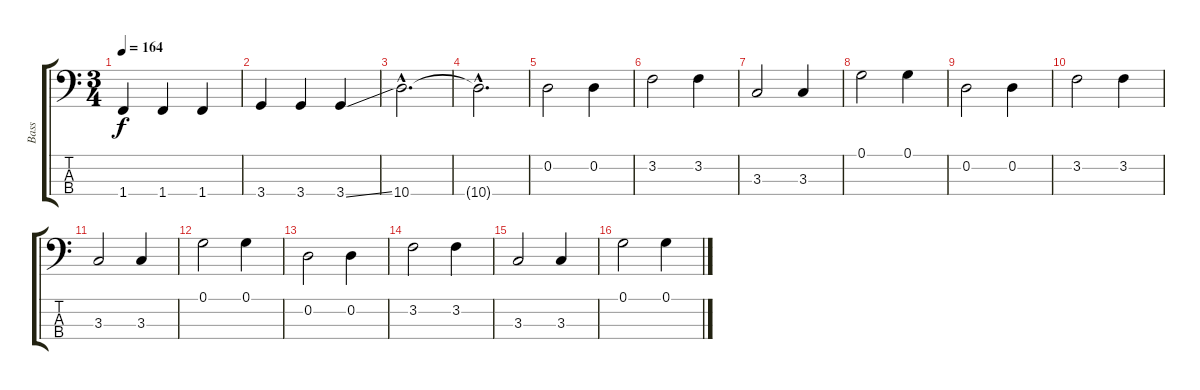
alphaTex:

\track ("Bass" "Bass") {instrument fretlessbass}
\staff {score tabs}
\tuning (G2 D2 A1 E1) {hide}
\ts (3 4)
\tempo 164
\clef f4
\ks c
1.4.4{dy f} 1.4.4 1.4.4 |
3.4.4 3.4.4 3.4{ss}.4 |
10.4{hac}.2{d} |
10.4{hac t}.2{d} |
0.2.2 0.2.4 |
3.2.2 3.2.4 |
3.3.2 3.3.4 |
0.1.2 0.1.4 |
0.2.2 0.2.4 |
3.2.2 3.2.4 |
3.3.2 3.3.4 |
0.1.2 0.1.4 |
0.2.2 0.2.4 |
3.2.2 3.2.4 |
3.3.2 3.3.4 |
0.1.2 0.1.4
